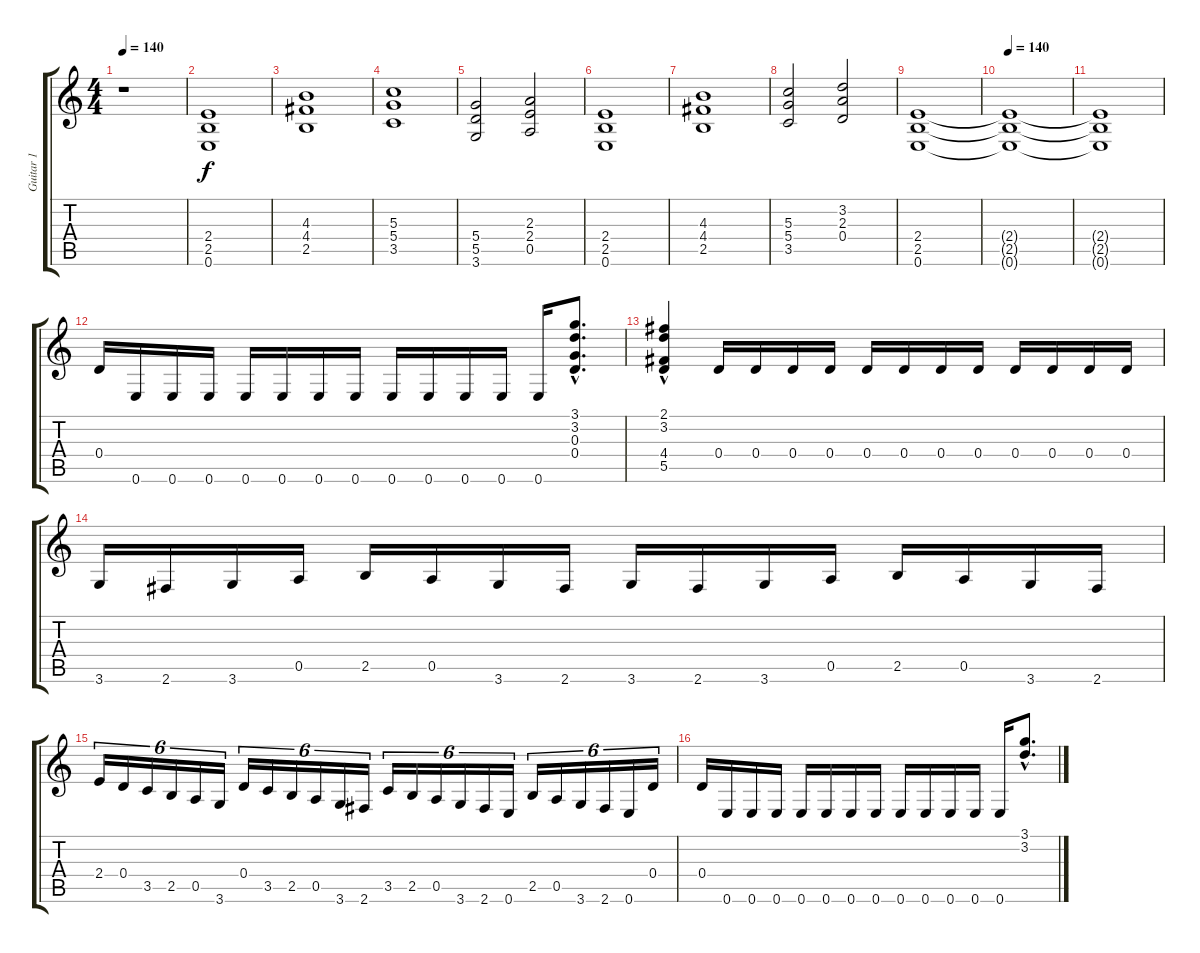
\track ("Guitar 1" "Guitar 1") {instrument distortionguitar}
\staff {score tabs}
\tuning (E4 B3 G3 D3 A2 E2) {hide}
\ts (4 4)
\tempo 140
\tempo 100
\tempo 140
\clef g2
\ks c
r.1{dy f instrument distortionguitar} |
(2.4 2.5 0.6).1 |
(4.3 4.4 2.5).1 |
(5.3 5.4 3.5).1 |
(5.4 5.5 3.6).2 (2.3 2.4 0.5).2 |
(2.4 2.5 0.6).1 |
(4.3 4.4 2.5).1 |
(5.3 5.4 3.5).2 (3.2 2.3 0.4).2 |
(2.4 2.5 0.6).1 |
\tempo 140
(2.4{t} 2.5{t} 0.6{t}).1 |
(2.4{t} 2.5{t} 0.6{t}).1 |
0.4.16 0.6.16 0.6.16 0.6.16 0.6.16 0.6.16 0.6.16 0.6.16 0.6.16 0.6.16 0.6.16 0.6.16 0.6.16 (3.1{hac} 3.2{hac} 0.3{hac} 0.4{hac}).8{d} |
(2.1 3.2 4.4{hac} 5.5).4 0.4.16 0.4.16 0.4.16 0.4.16 0.4.16 0.4.16 0.4.16 0.4.16 0.4.16 0.4.16 0.4.16 0.4.16 |
3.6.16 2.6.16 3.6.16 0.5.16 2.5.16 0.5.16 3.6.16 2.6.16 3.6.16 2.6.16 3.6.16 0.5.16 2.5.16 0.5.16 3.6.16 2.6.16 |
2.4.16{tu (6 4)} 0.4.16{tu (6 4)} 3.5.16{tu (6 4)} 2.5.16{tu (6 4)} 0.5.16{tu (6 4)} 3.6.16{tu (6 4)} 0.4.16{tu (6 4)} 3.5.16{tu (6 4)} 2.5.16{tu (6 4)} 0.5.16{tu (6 4)} 3.6.16{tu (6 4)} 2.6.16{tu (6 4)} 3.5.16{tu (6 4)} 2.5.16{tu (6 4)} 0.5.16{tu (6 4)} 3.6.16{tu (6 4)} 2.6.16{tu (6 4)} 0.6.16{tu (6 4)} 2.5.16{tu (6 4)} 0.5.16{tu (6 4)} 3.6.16{tu (6 4)} 2.6.16{tu (6 4)} 0.6.16{tu (6 4)} 0.4.16{tu (6 4)} |
0.4.16 0.6.16 0.6.16 0.6.16 0.6.16 0.6.16 0.6.16 0.6.16 0.6.16 0.6.16 0.6.16 0.6.16 0.6.16 (3.1{hac} 3.2{hac}).8{d}
